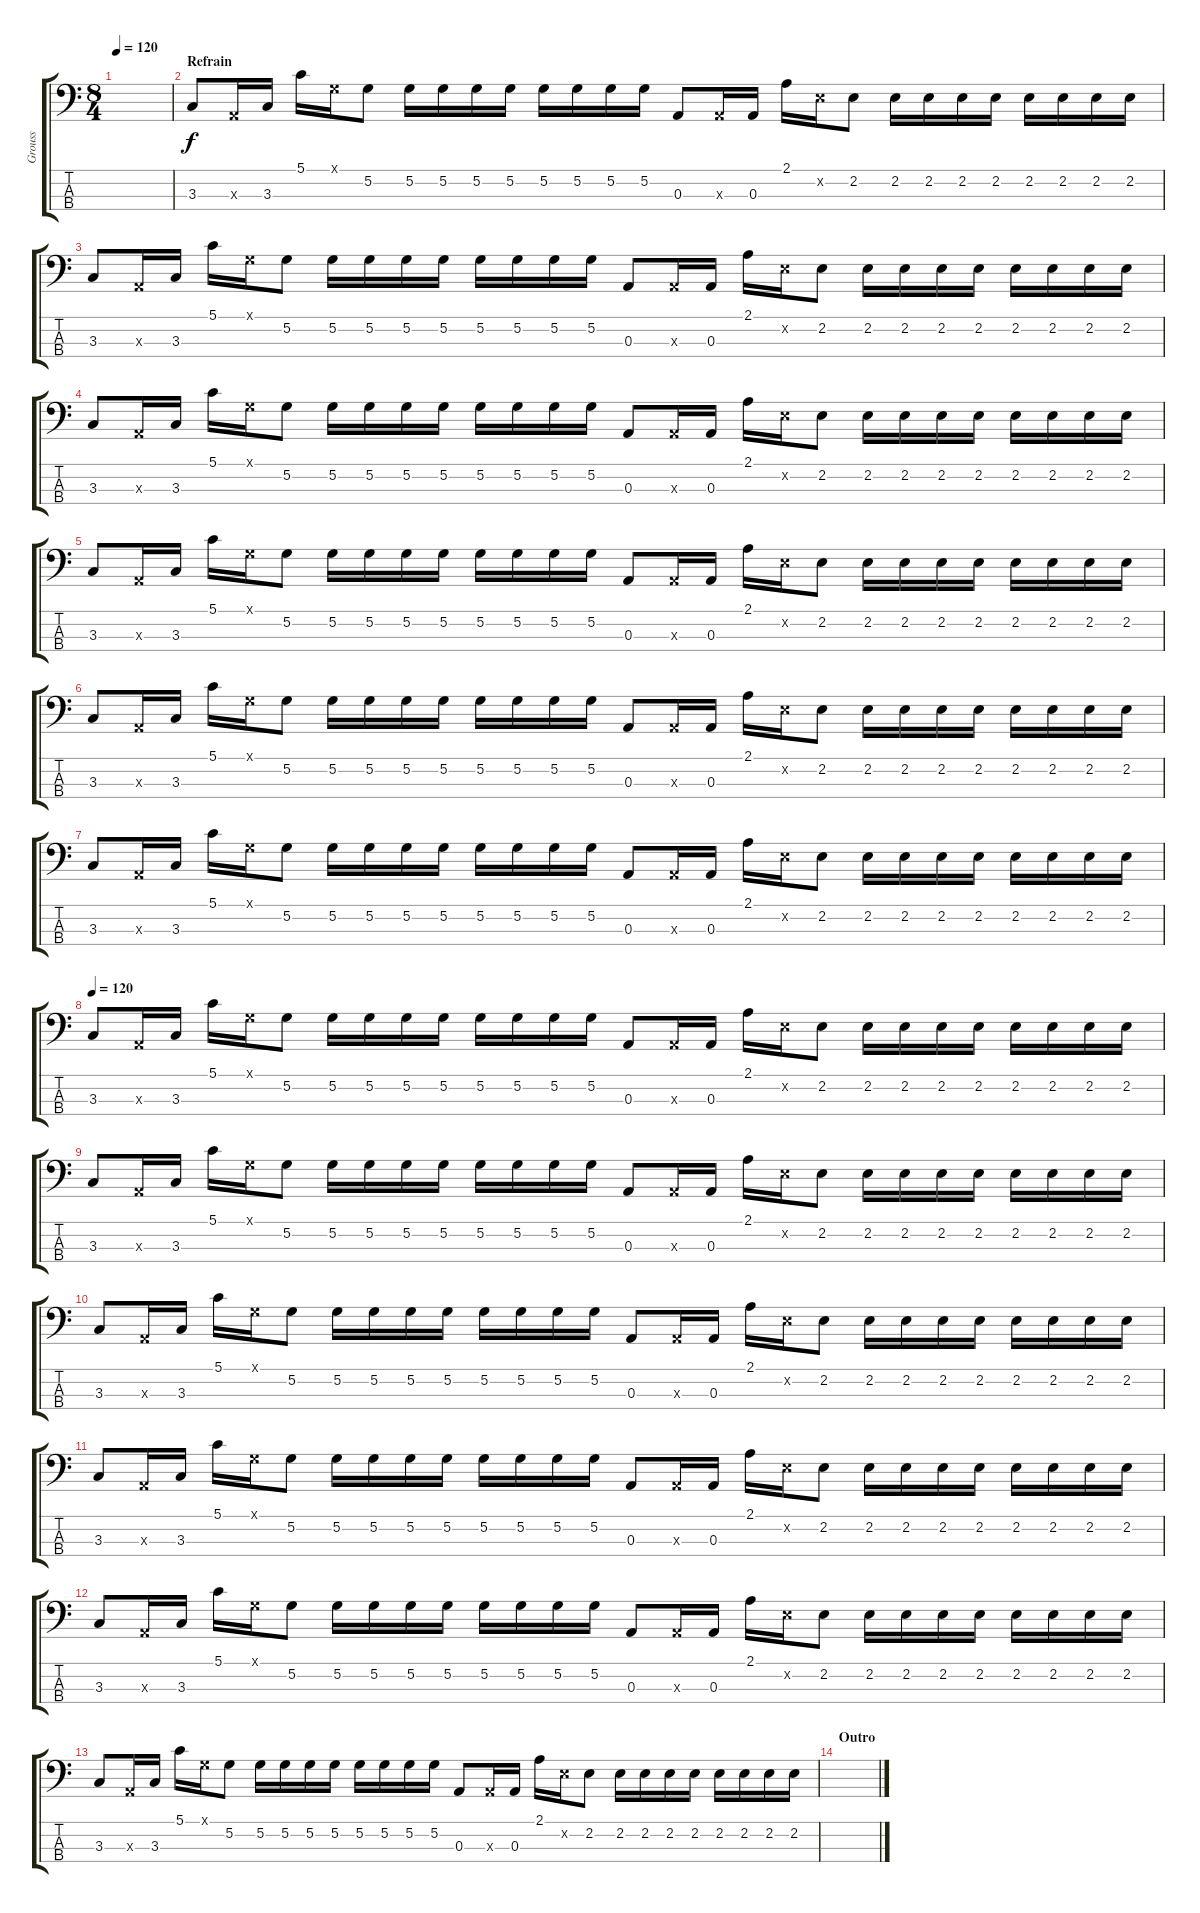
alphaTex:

\track ("Grouss" "Grouss") {instrument electricbassfinger}
\staff {score tabs}
\tuning (G2 D2 A1 E1) {hide}
\ts (8 4)
\tempo 120
\clef f4
\ks c
|
\section ("" "Refrain")
3.3.8{instrument slapbass1} 0.3{x}.16 3.3.16 5.1.16 0.1{x}.16 5.2.8 5.2.16 5.2.16 5.2.16 5.2.16 5.2.16 5.2.16 5.2.16 5.2.16 0.3.8 0.3{x}.16 0.3.16 2.1.16 2.2{x}.16 2.2.8 2.2.16 2.2.16 2.2.16 2.2.16 2.2.16 2.2.16 2.2.16 2.2.16 |
3.3.8{instrument slapbass1} 0.3{x}.16 3.3.16 5.1.16 0.1{x}.16 5.2.8 5.2.16 5.2.16 5.2.16 5.2.16 5.2.16 5.2.16 5.2.16 5.2.16 0.3.8 0.3{x}.16 0.3.16 2.1.16 2.2{x}.16 2.2.8 2.2.16 2.2.16 2.2.16 2.2.16 2.2.16 2.2.16 2.2.16 2.2.16 |
3.3.8{instrument slapbass1} 0.3{x}.16 3.3.16 5.1.16 0.1{x}.16 5.2.8 5.2.16 5.2.16 5.2.16 5.2.16 5.2.16 5.2.16 5.2.16 5.2.16 0.3.8 0.3{x}.16 0.3.16 2.1.16 2.2{x}.16 2.2.8 2.2.16 2.2.16 2.2.16 2.2.16 2.2.16 2.2.16 2.2.16 2.2.16 |
3.3.8{instrument slapbass1} 0.3{x}.16 3.3.16 5.1.16 0.1{x}.16 5.2.8 5.2.16 5.2.16 5.2.16 5.2.16 5.2.16 5.2.16 5.2.16 5.2.16 0.3.8 0.3{x}.16 0.3.16 2.1.16 2.2{x}.16 2.2.8 2.2.16 2.2.16 2.2.16 2.2.16 2.2.16 2.2.16 2.2.16 2.2.16 |
3.3.8{instrument slapbass1} 0.3{x}.16 3.3.16 5.1.16 0.1{x}.16 5.2.8 5.2.16 5.2.16 5.2.16 5.2.16 5.2.16 5.2.16 5.2.16 5.2.16 0.3.8 0.3{x}.16 0.3.16 2.1.16 2.2{x}.16 2.2.8 2.2.16 2.2.16 2.2.16 2.2.16 2.2.16 2.2.16 2.2.16 2.2.16 |
3.3.8{instrument slapbass1} 0.3{x}.16 3.3.16 5.1.16 0.1{x}.16 5.2.8 5.2.16 5.2.16 5.2.16 5.2.16 5.2.16 5.2.16 5.2.16 5.2.16 0.3.8 0.3{x}.16 0.3.16 2.1.16 2.2{x}.16 2.2.8 2.2.16 2.2.16 2.2.16 2.2.16 2.2.16 2.2.16 2.2.16 2.2.16 |
\tempo 120
3.3.8{instrument slapbass1} 0.3{x}.16 3.3.16 5.1.16 0.1{x}.16 5.2.8 5.2.16 5.2.16 5.2.16 5.2.16 5.2.16 5.2.16 5.2.16 5.2.16 0.3.8 0.3{x}.16 0.3.16 2.1.16 2.2{x}.16 2.2.8 2.2.16 2.2.16 2.2.16 2.2.16 2.2.16 2.2.16 2.2.16 2.2.16 |
3.3.8{instrument slapbass1} 0.3{x}.16 3.3.16 5.1.16 0.1{x}.16 5.2.8 5.2.16 5.2.16 5.2.16 5.2.16 5.2.16 5.2.16 5.2.16 5.2.16 0.3.8 0.3{x}.16 0.3.16 2.1.16 2.2{x}.16 2.2.8 2.2.16 2.2.16 2.2.16 2.2.16 2.2.16 2.2.16 2.2.16 2.2.16 |
3.3.8{instrument slapbass1} 0.3{x}.16 3.3.16 5.1.16 0.1{x}.16 5.2.8 5.2.16 5.2.16 5.2.16 5.2.16 5.2.16 5.2.16 5.2.16 5.2.16 0.3.8 0.3{x}.16 0.3.16 2.1.16 2.2{x}.16 2.2.8 2.2.16 2.2.16 2.2.16 2.2.16 2.2.16 2.2.16 2.2.16 2.2.16 |
3.3.8{instrument slapbass1} 0.3{x}.16 3.3.16 5.1.16 0.1{x}.16 5.2.8 5.2.16 5.2.16 5.2.16 5.2.16 5.2.16 5.2.16 5.2.16 5.2.16 0.3.8 0.3{x}.16 0.3.16 2.1.16 2.2{x}.16 2.2.8 2.2.16 2.2.16 2.2.16 2.2.16 2.2.16 2.2.16 2.2.16 2.2.16 |
3.3.8{instrument slapbass1} 0.3{x}.16 3.3.16 5.1.16 0.1{x}.16 5.2.8 5.2.16 5.2.16 5.2.16 5.2.16 5.2.16 5.2.16 5.2.16 5.2.16 0.3.8 0.3{x}.16 0.3.16 2.1.16 2.2{x}.16 2.2.8 2.2.16 2.2.16 2.2.16 2.2.16 2.2.16 2.2.16 2.2.16 2.2.16 |
3.3.8{instrument slapbass1} 0.3{x}.16 3.3.16 5.1.16 0.1{x}.16 5.2.8 5.2.16 5.2.16 5.2.16 5.2.16 5.2.16 5.2.16 5.2.16 5.2.16 0.3.8 0.3{x}.16 0.3.16 2.1.16 2.2{x}.16 2.2.8 2.2.16 2.2.16 2.2.16 2.2.16 2.2.16 2.2.16 2.2.16 2.2.16 |
\section ("" "Outro")
